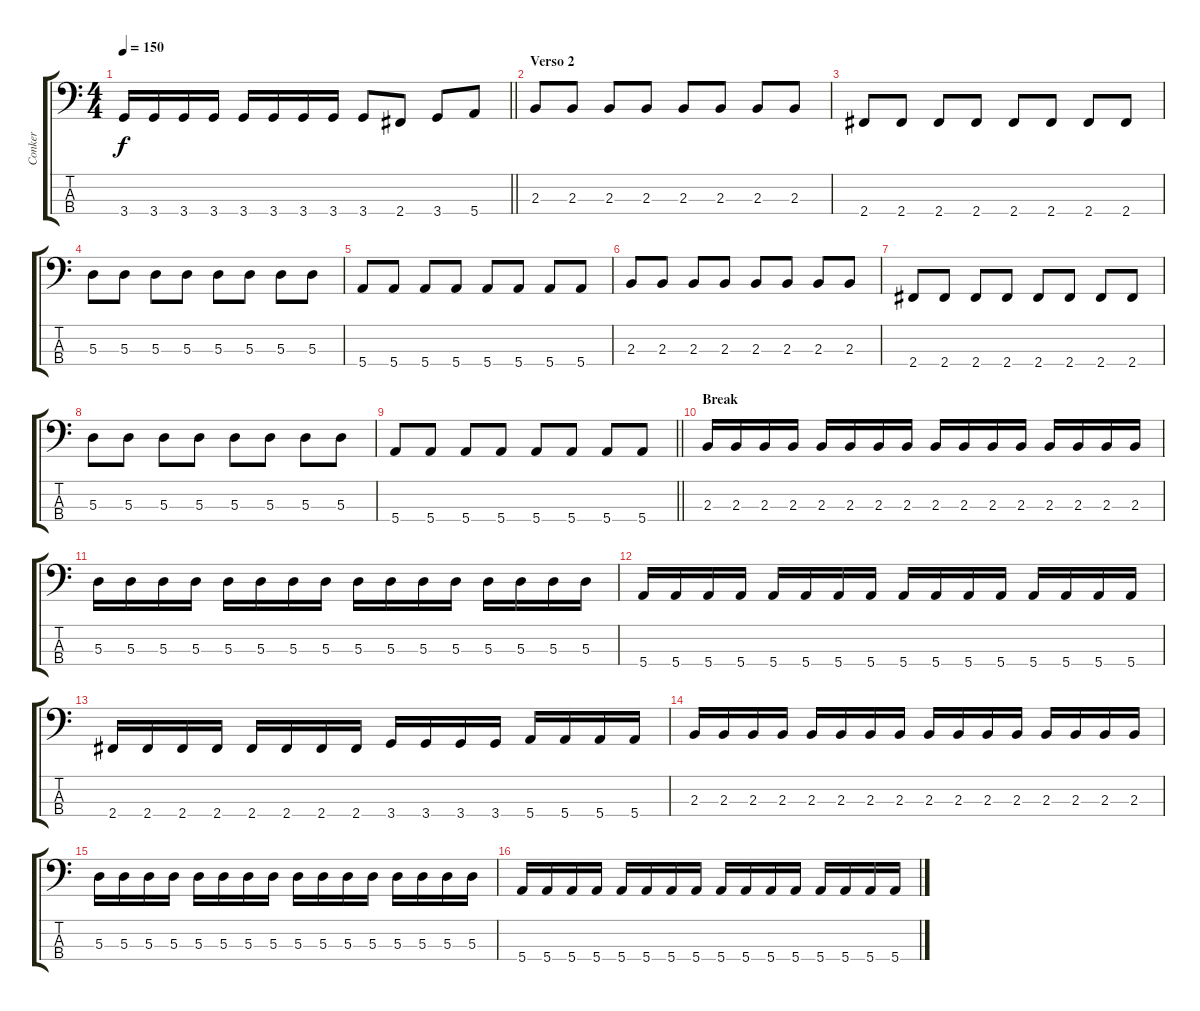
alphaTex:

\track ("Conker" "Conker") {instrument electricbassfinger}
\staff {score tabs}
\tuning (G2 D2 A1 E1) {hide}
\ts (4 4)
\tempo 150
\clef f4
\barLineRight lightlight
\ks c
3.4.16{dy f} 3.4.16 3.4.16 3.4.16 3.4.16 3.4.16 3.4.16 3.4.16 3.4.8 2.4.8 3.4.8 5.4.8 |
\section ("" "Verso 2")
2.3.8 2.3.8 2.3.8 2.3.8 2.3.8 2.3.8 2.3.8 2.3.8 |
2.4.8 2.4.8 2.4.8 2.4.8 2.4.8 2.4.8 2.4.8 2.4.8 |
5.3.8 5.3.8 5.3.8 5.3.8 5.3.8 5.3.8 5.3.8 5.3.8 |
5.4.8 5.4.8 5.4.8 5.4.8 5.4.8 5.4.8 5.4.8 5.4.8 |
2.3.8 2.3.8 2.3.8 2.3.8 2.3.8 2.3.8 2.3.8 2.3.8 |
2.4.8 2.4.8 2.4.8 2.4.8 2.4.8 2.4.8 2.4.8 2.4.8 |
5.3.8 5.3.8 5.3.8 5.3.8 5.3.8 5.3.8 5.3.8 5.3.8 |
\barLineRight lightlight
5.4.8 5.4.8 5.4.8 5.4.8 5.4.8 5.4.8 5.4.8 5.4.8 |
\section ("" "Break")
2.3.16 2.3.16 2.3.16 2.3.16 2.3.16 2.3.16 2.3.16 2.3.16 2.3.16 2.3.16 2.3.16 2.3.16 2.3.16 2.3.16 2.3.16 2.3.16 |
5.3.16 5.3.16 5.3.16 5.3.16 5.3.16 5.3.16 5.3.16 5.3.16 5.3.16 5.3.16 5.3.16 5.3.16 5.3.16 5.3.16 5.3.16 5.3.16 |
5.4.16 5.4.16 5.4.16 5.4.16 5.4.16 5.4.16 5.4.16 5.4.16 5.4.16 5.4.16 5.4.16 5.4.16 5.4.16 5.4.16 5.4.16 5.4.16 |
2.4.16 2.4.16 2.4.16 2.4.16 2.4.16 2.4.16 2.4.16 2.4.16 3.4.16 3.4.16 3.4.16 3.4.16 5.4.16 5.4.16 5.4.16 5.4.16 |
2.3.16 2.3.16 2.3.16 2.3.16 2.3.16 2.3.16 2.3.16 2.3.16 2.3.16 2.3.16 2.3.16 2.3.16 2.3.16 2.3.16 2.3.16 2.3.16 |
5.3.16 5.3.16 5.3.16 5.3.16 5.3.16 5.3.16 5.3.16 5.3.16 5.3.16 5.3.16 5.3.16 5.3.16 5.3.16 5.3.16 5.3.16 5.3.16 |
5.4.16 5.4.16 5.4.16 5.4.16 5.4.16 5.4.16 5.4.16 5.4.16 5.4.16 5.4.16 5.4.16 5.4.16 5.4.16 5.4.16 5.4.16 5.4.16
